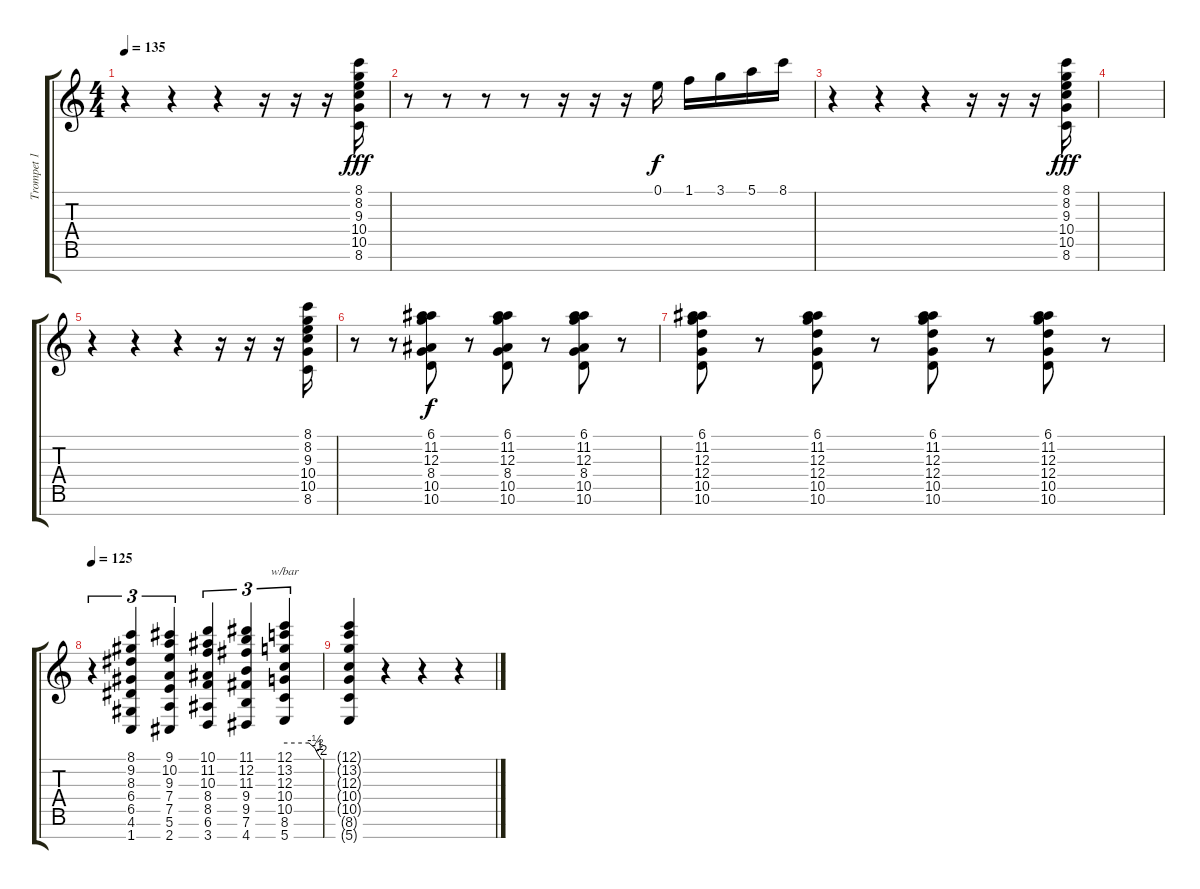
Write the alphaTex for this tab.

\track ("Trompet 1" "Trompet 1") {instrument tuba}
\staff {score tabs}
\tuning (E5 B4 G4 D4 A3 E3 B2) {hide}
\ts (4 4)
\tempo 135
\clef g2
\ks c
r.4{dy fff} r.4 r.4 r.16 r.16 r.16 (8.1 8.2 9.3 10.4 10.5 8.6).16 |
r.8 r.8 r.8 r.8 r.16 r.16 r.16 0.1.16{dy f} 1.1.16 3.1.16 5.1.16 8.1.16 |
r.4 r.4 r.4 r.16 r.16 r.16 (8.1 8.2 9.3 10.4 10.5 8.6).16{dy fff} |
|
r.4 r.4 r.4 r.16 r.16 r.16 (8.1 8.2 9.3 10.4 10.5 8.6).16 |
r.8 r.8 (6.1 11.2 12.3 8.4 10.5 10.6).8{dy f} r.8 (6.1 11.2 12.3 8.4 10.5 10.6).8 r.8 (6.1 11.2 12.3 8.4 10.5 10.6).8 r.8 |
(6.1 11.2 12.3 12.4 10.5 10.6).8 r.8 (6.1 11.2 12.3 12.4 10.5 10.6).8 r.8 (6.1 11.2 12.3 12.4 10.5 10.6).8 r.8 (6.1 11.2 12.3 12.4 10.5 10.6).8 r.8 |
\tempo 125
r.4{tu (3 2)} (8.1 9.2 8.3 6.4 6.5 4.6 1.7).4{tu (3 2)} (9.1 10.2 9.3 7.4 7.5 5.6 2.7).4{tu (3 2)} (10.1 11.2 10.3 8.4 8.5 6.6 3.7).4{tu (3 2)} (11.1 12.2 11.3 9.4 9.5 7.6 4.7).4{tu (3 2)} (12.1 13.2 12.3 10.4 10.5 8.6 5.7).4{tu (3 2) tbe (custom default 0 0 40 0 50 -2 54 -4 60 -8)} |
(12.1{t} 13.2{t} 12.3{t} 10.4{t} 10.5{t} 8.6{t} 5.7{t}).4 r.4 r.4 r.4
